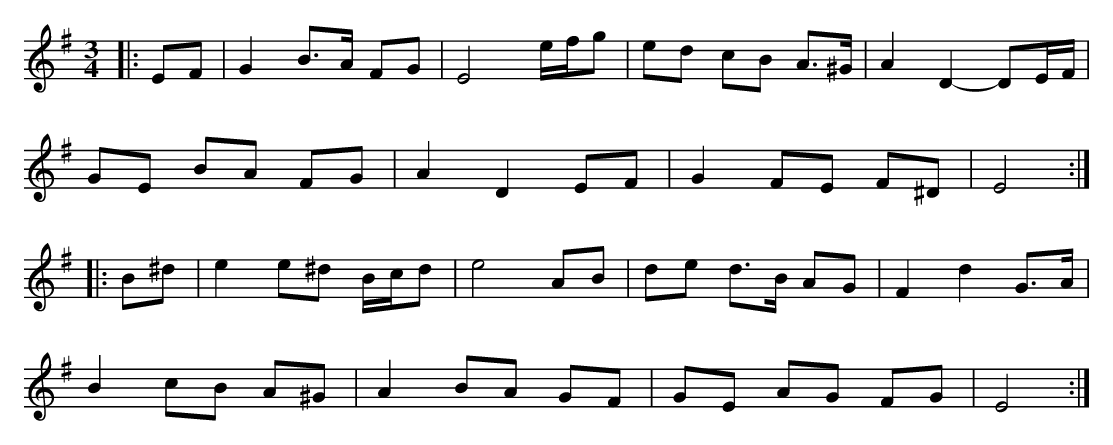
X:1
M:3/4
K:Emin
|:EF|G2 B>A FG|E4 e/f/g|ed cB A>^G|A2 D2- DE/F/|
GE BA FG|A2 D2 EF|G2 FE F^D|E4:|
|:B^d|e2 e^d B/c/d|e4 AB|de d>B AG|F2 d2 G>A|
B2 cB A^G|A2 BA GF|GE AG FG|E4:|
